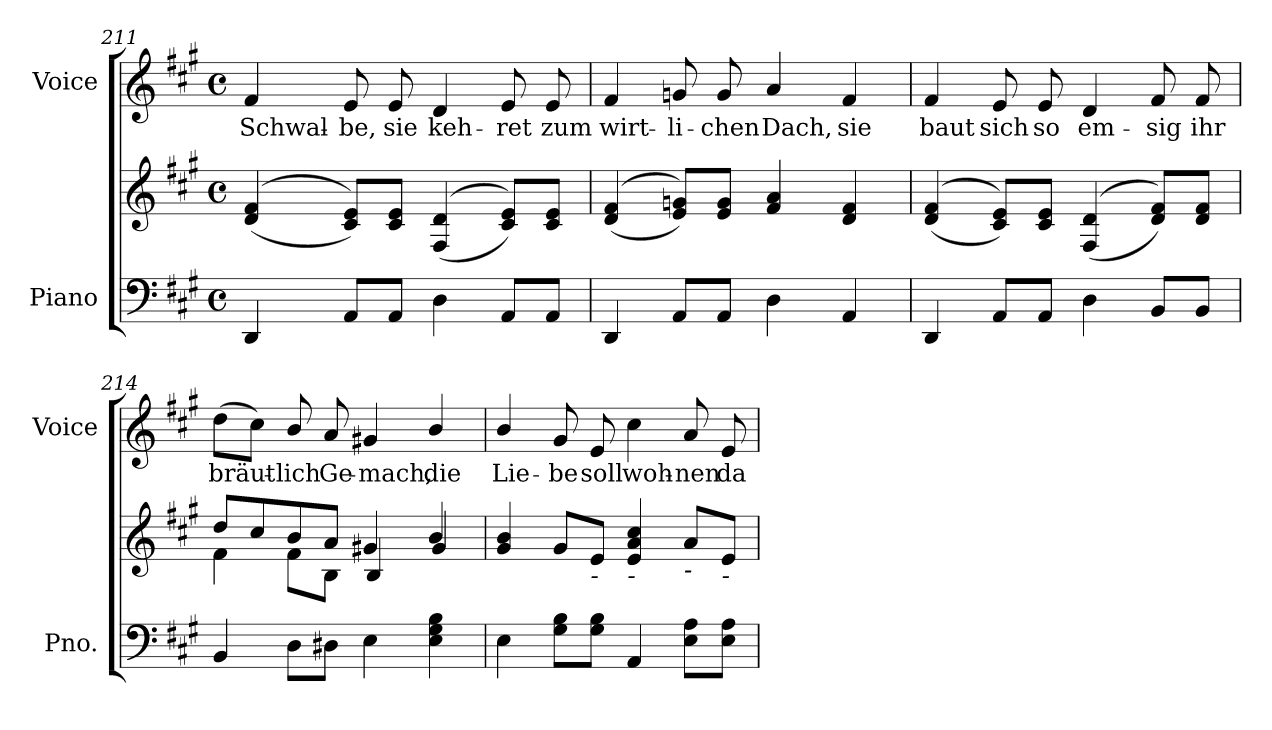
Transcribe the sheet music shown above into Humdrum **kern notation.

**kern	**kern	**kern	**text
*part2	*part2	*part1	*part1
*staff3	*staff2	*staff1	*staff1
*I"Piano	*	*I"Voice	*
*I'Pno.	*	*I'Voice	*
*clefF4	*clefG2	*clefG2	*
*k[f#c#g#]	*k[f#c#g#]	*k[f#c#g#]	*
*A:	*A:	*A:	*
*M4/4	*M4/4	*M4/4	*
*met(c)	*met(c)	*met(c)	*
=211	=211	=211	=211
!	!	!	!LO:LY:b:color=#000000
4DDi/	((4di/ 4f#i	4f#i/	Schwal-
!	!	!	!LO:LY:b:color=#000000
8AAi/L	8c#i/ 8eiL))	8ei/	-be,
!	!	!	!LO:LY:b:color=#000000
8AAi/J	8c#i/ 8eiJ	8ei/	sie
!	!	!	!LO:LY:b:color=#000000
4Di\	((4F#i/ 4di	4di/	keh-
!	!	!	!LO:LY:b:color=#000000
8AAi/L	8c#i/ 8eiL))	8ei/	-ret
!	!	!	!LO:LY:b:color=#000000
8AAi/J	8c#i/ 8eiJ	8ei/	zum
=212	=212	=212	=212
!	!	!	!LO:LY:b:color=#000000
4DDi/	((4di/ 4f#i	4f#i/	wirt-
!	!	!	!LO:LY:b:color=#000000
8AAi/L	8ei/ 8gniL))	8gni/	-li-
!	!	!	!LO:LY:b:color=#000000
8AAi/J	8ei/ 8giJ	8gi/	-chen
!	!	!	!LO:LY:b:color=#000000
4Di\	4f#i/ 4ai	4ai/	Dach,
!	!	!	!LO:LY:b:color=#000000
4AAi/	4di/ 4f#i	4f#i/	sie
=213	=213	=213	=213
!	!	!	!LO:LY:b:color=#000000
4DDi/	((4di/ 4f#i	4f#i/	baut
!	!	!	!LO:LY:b:color=#000000
8AAi/L	8c#i/ 8eiL))	8ei/	sich
!	!	!	!LO:LY:b:color=#000000
8AAi/J	8c#i/ 8eiJ	8ei/	so
!	!	!	!LO:LY:b:color=#000000
4Di\	((4F#i/ 4di	4di/	em-
!	!	!	!LO:LY:b:color=#000000
8BBi/L	8di/ 8f#iL))	8f#i/	-sig
!	!	!	!LO:LY:b:color=#000000
8BBi/J	8di/ 8f#iJ	8f#i/	ihr
!!LO:LB:g=z
=214	=214	=214	=214
*	*^	*	*
!	!	!	!	!LO:LY:b:color=#000000
4BBi/	8ddi/L	4f#i\	(8ddi\L	bräut-
.	8cc#i/	.	8cc#i\J)	.
!	!	!	!	!LO:LY:b:color=#000000
8Di\L	8bi/	8f#i\L	8bi/	-lich
!	!	!	!	!LO:LY:b:color=#000000
8D#Xi\J	8ai/J	8Bi\J	8ai/	Ge-
!	!	!	!	!LO:LY:b:color=#000000
4Ei\	4g#Xi/	4Bi/	4g#Xi/	-mach,
!	!	!	!	!LO:LY:b:color=#000000
4Ei\ 4G#i 4Bi	4bi/	4g#i/	4bi/	die
*	*v	*v	*	*
=215	=215	=215	=215
*	*^	*	*
!	!LO:TX:b:i:t=cresc.	!	!	!
!	!	!	!	!LO:LY:b:color=#000000
*	*v	*v	*	*
4Ei\	4g#i/ 4bi	4bi/	Lie-
!	!	!	!LO:LY:b:color=#000000
8G#i\ 8BiL	8g#i/L	8g#i/	-be
!	!LO:TX:b:i:t=-	!	!
!	!	!	!LO:LY:b:color=#000000
8G#i\ 8BiJ	8ei/J	8ei/	soll
!	!LO:TX:b:i:t=-	!	!
!	!	!	!LO:LY:b:color=#000000
4AAi/	4ei/ 4ai 4cc#i	4cc#i\	woh-
!	!LO:TX:b:i:t=-	!	!
!	!	!	!LO:LY:b:color=#000000
8Ei\ 8AiL	8ai/L	8ai/	-nen
!	!LO:TX:b:i:t=-	!	!
!	!	!	!LO:LY:b:color=#000000
8Ei\ 8AiJ	8ei/J	8ei/	da
=	=	=	=
*-	*-	*-	*-
